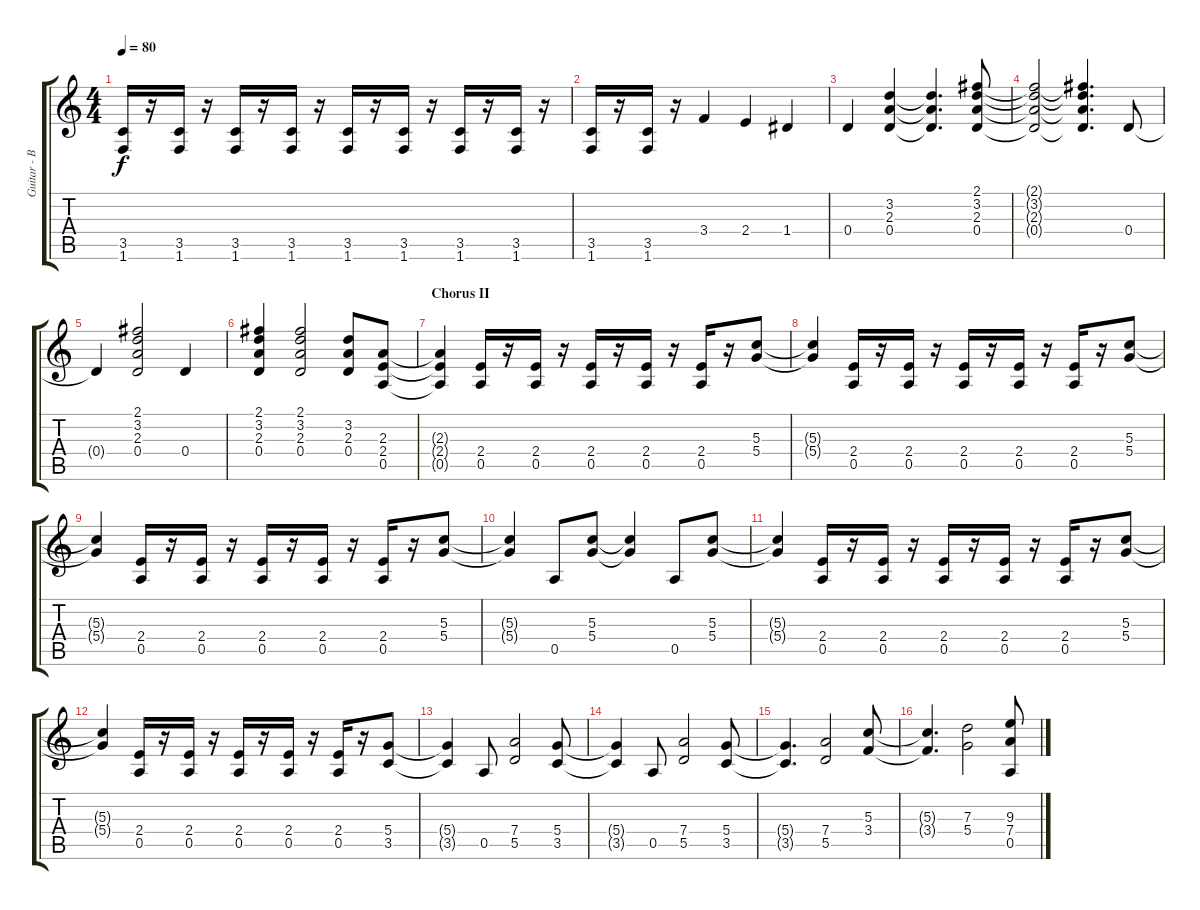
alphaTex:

\track ("Guitar - Blackmore" "Guitar - B") {instrument distortionguitar}
\staff {score tabs}
\tuning (E4 B3 G3 D3 A2 E2) {hide}
\ts (4 4)
\tempo 80
\clef g2
\ks c
(3.5 1.6).16{dy f} r.16 (3.5 1.6).16 r.16 (3.5 1.6).16 r.16 (3.5 1.6).16 r.16 (3.5 1.6).16 r.16 (3.5 1.6).16 r.16 (3.5 1.6).16 r.16 (3.5 1.6).16 r.16 |
(3.5 1.6).16 r.16 (3.5 1.6).16 r.16 3.4.4 2.4.4 1.4.4 |
0.4.4 (3.2 2.3 0.4).4 (3.2{t} 2.3{t} 0.4{t}).4{d} (2.1 3.2 2.3 0.4).8 |
(2.1{t} 3.2{t} 2.3{t} 0.4{t}).2 (2.1{t} 3.2{t} 2.3{t} 0.4{t}).4{d} 0.4.8 |
0.4{t}.4 (2.1 3.2 2.3 0.4).2 0.4.4 |
(2.1 3.2 2.3 0.4).4 (2.1 3.2 2.3 0.4).2 (3.2 2.3 0.4).8 (2.3 2.4 0.5).8 |
\section ("" "Chorus II")
(2.3{t} 2.4{t} 0.5{t}).4 (2.4 0.5).16 r.16 (2.4 0.5).16 r.16 (2.4 0.5).16 r.16 (2.4 0.5).16 r.16 (2.4 0.5).16 r.16 (5.3 5.4).8 |
(5.3{t} 5.4{t}).4 (2.4 0.5).16 r.16 (2.4 0.5).16 r.16 (2.4 0.5).16 r.16 (2.4 0.5).16 r.16 (2.4 0.5).16 r.16 (5.3 5.4).8 |
(5.3{t} 5.4{t}).4 (2.4 0.5).16 r.16 (2.4 0.5).16 r.16 (2.4 0.5).16 r.16 (2.4 0.5).16 r.16 (2.4 0.5).16 r.16 (5.3 5.4).8 |
(5.3{t} 5.4{t}).4 0.5.8 (5.3 5.4).8 (5.3{t} 5.4{t}).4 0.5.8 (5.3 5.4).8 |
(5.3{t} 5.4{t}).4 (2.4 0.5).16 r.16 (2.4 0.5).16 r.16 (2.4 0.5).16 r.16 (2.4 0.5).16 r.16 (2.4 0.5).16 r.16 (5.3 5.4).8 |
(5.3{t} 5.4{t}).4 (2.4 0.5).16 r.16 (2.4 0.5).16 r.16 (2.4 0.5).16 r.16 (2.4 0.5).16 r.16 (2.4 0.5).16 r.16 (5.4 3.5).8 |
(5.4{t} 3.5{t}).4 0.5.8 (7.4 5.5).2 (5.4 3.5).8 |
(5.4{t} 3.5{t}).4 0.5.8 (7.4 5.5).2 (5.4 3.5).8 |
(5.4{t} 3.5{t}).4{d} (7.4 5.5).2 (5.3 3.4).8 |
(5.3{t} 3.4{t}).4{d} (7.3 5.4).2 (9.3 7.4 0.5).8
